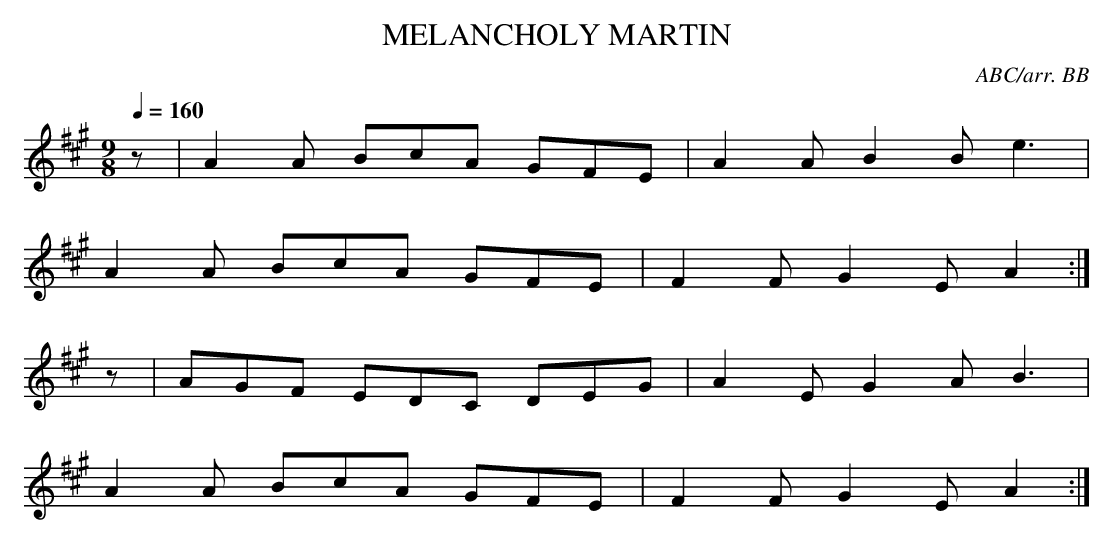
X:1
T:MELANCHOLY MARTIN
C:ABC/arr. BB
Q:1/4=160
L:1/8
M:9/8
K:A
z|A2A BcA GFE|A2A B2B e3|
A2A BcA GFE|F2F G2E A2 :|
z|AGF EDC DEG|A2E G2A B3|
A2A BcA GFE|F2F G2E A2 :|
